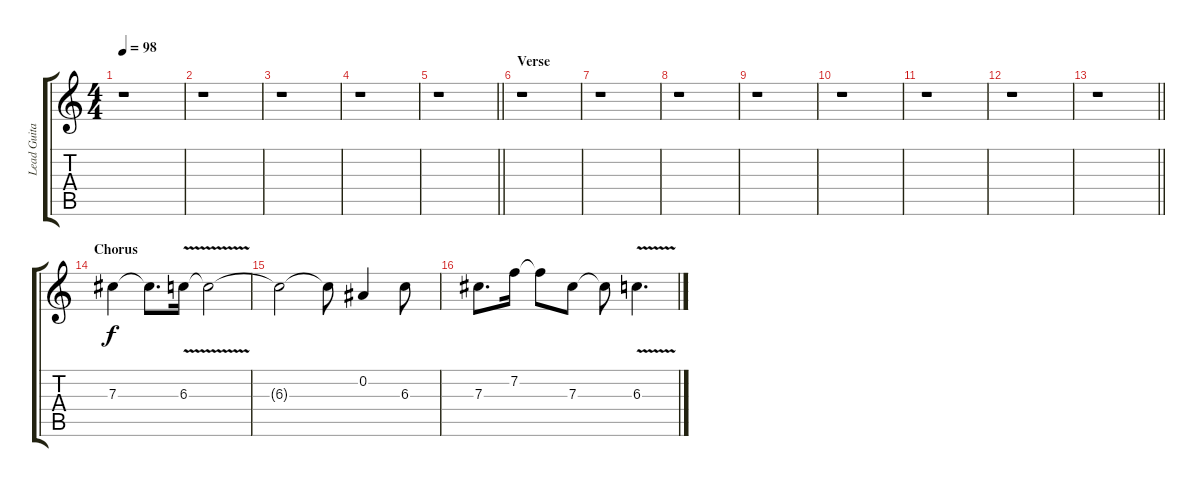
\track ("Lead Guitar" "Lead Guita") {instrument overdrivenguitar}
\staff {score tabs}
\tuning (Eb4 Bb3 Gb3 Db3 Ab2 Eb2) {hide}
\ts (4 4)
\tempo 98
\clef g2
\ks c
r.1{dy mp} |
r.1 |
r.1 |
r.1 |
\barLineRight lightlight
r.1 |
\section ("" "Verse")
r.1 |
r.1 |
r.1 |
r.1 |
r.1 |
r.1 |
r.1 |
\barLineRight lightlight
r.1 |
\section ("" "Chorus")
7.3.4{dy f} 7.3{t}.8{d} 6.3{v}.16 6.3{t}.2 |
6.3{t}.2 6.3{t}.8 0.2.4 6.3.8 |
7.3.8{d} 7.2.16 7.2{t}.8 7.3.8 7.3{t}.8 6.3{v}.4{d}
